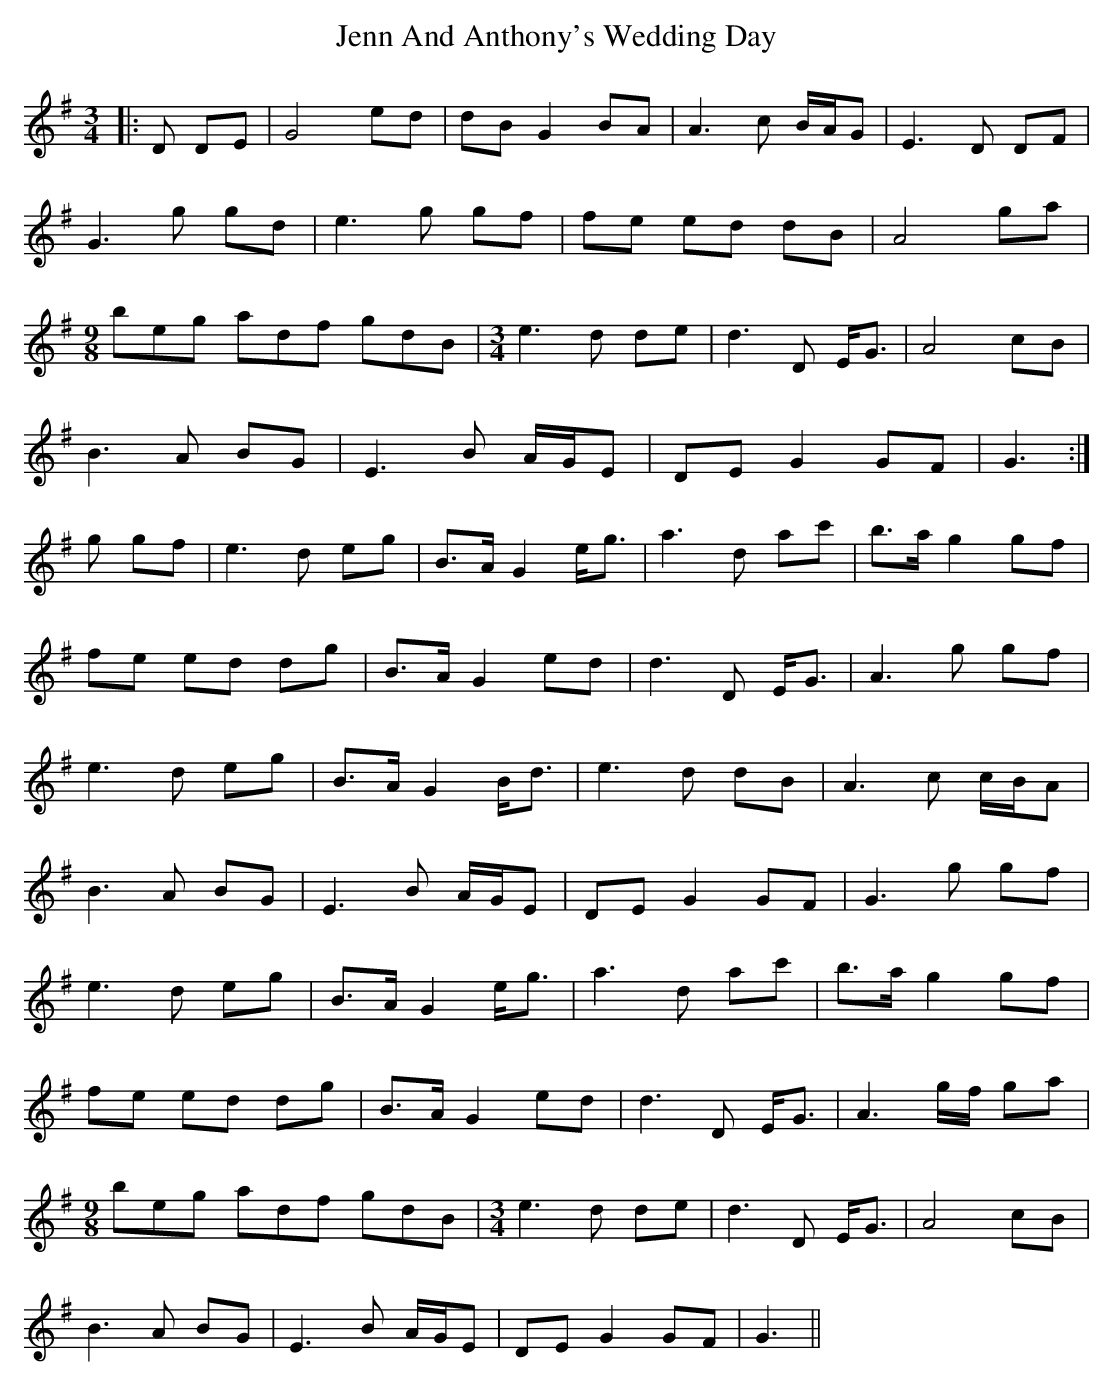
X:1
T: Jenn And Anthony's Wedding Day
M: 3/4
L: 1/8
K: Gmaj
|:D DE|G4 ed|dB G2 BA|A3 c B/A/G|E3 D DF|
G3 g gd|e3 g gf|fe ed dB|A4 ga|
[M:9/8] beg adf gdB|[M:3/4] e3 d de|d3 D E<G|A4 cB|
B3 A BG|E3 B A/G/E|DE G2 GF|G3:|
g gf|e3 d eg|B>A G2 e<g|a3 d ac'|b>a g2 gf|
fe ed dg|B>A G2 ed|d3 D E<G|A3 g gf|
e3 d eg|B>A G2 B<d|e3 d dB|A3 c c/B/A|
B3 A BG|E3 B A/G/E|DE G2 GF|G3 g gf|
e3 d eg|B>A G2 e<g|a3 d ac'|b>a g2 gf|
fe ed dg|B>A G2 ed|d3 D E<G|A3 g/f/ ga|
[M:9/8] beg adf gdB|[M:3/4] e3 d de|d3 D E<G|A4 cB|
B3 A BG|E3 B A/G/E|DE G2 GF|G3||
